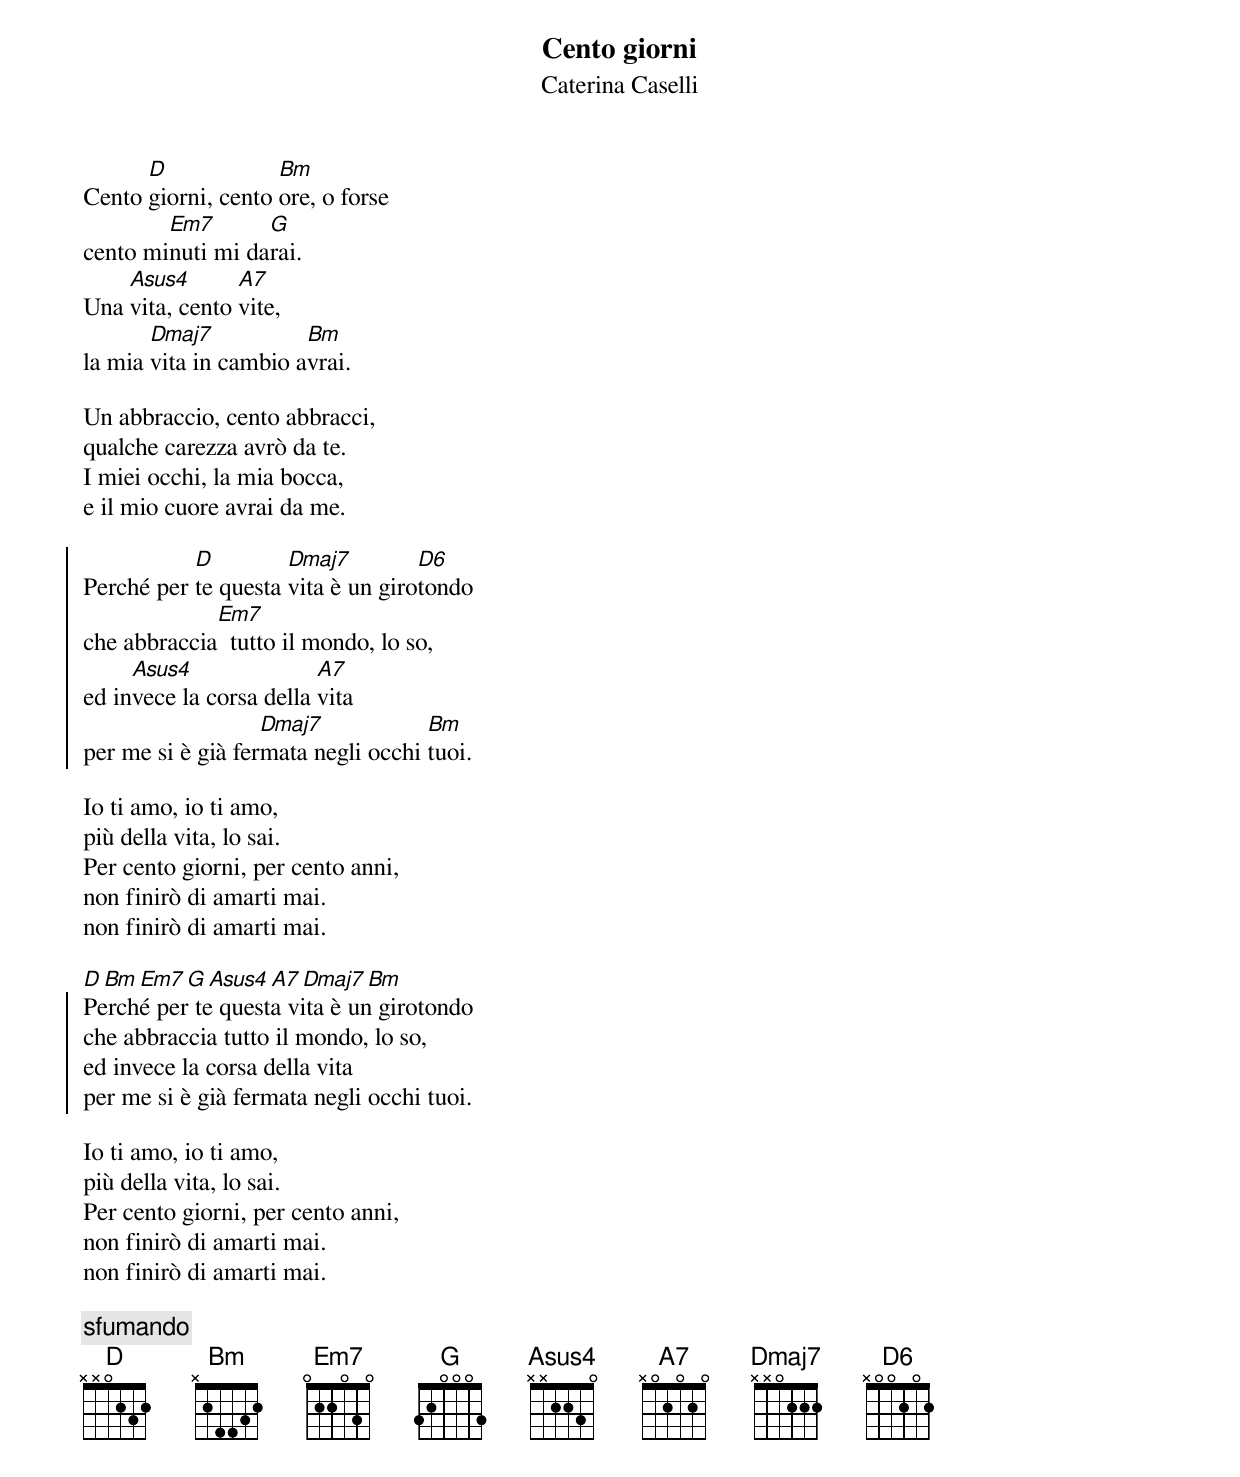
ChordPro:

{title: Cento giorni}
{subtitle: Caterina Caselli}

Cento [D]giorni, cento [Bm]ore, o forse
cento mi[Em7]nuti mi da[G]rai.
Una [Asus4]vita, cento [A7]vite,
la mia [Dmaj7]vita in cambio a[Bm]vrai.

Un abbraccio, cento abbracci,
qualche carezza avrò da te.
I miei occhi, la mia bocca,
e il mio cuore avrai da me.

{soc}
Perché per [D]te questa [Dmaj7]vita è un giro[D6]tondo
che abbraccia[Em7]  tutto il mondo, lo so,
ed in[Asus4]vece la corsa della [A7]vita
per me si è già fer[Dmaj7]mata negli occhi [Bm]tuoi.
{eoc}

Io ti amo, io ti amo,
più della vita, lo sai.
Per cento giorni, per cento anni,
non finirò di amarti mai.
non finirò di amarti mai.

[D][Bm][Em7][G][Asus4][A7][Dmaj7][Bm]
{soc}
Perché per te questa vita è un girotondo
che abbraccia tutto il mondo, lo so,
ed invece la corsa della vita
per me si è già fermata negli occhi tuoi.
{eoc}

Io ti amo, io ti amo,
più della vita, lo sai.
Per cento giorni, per cento anni,
non finirò di amarti mai.
non finirò di amarti mai.

{c: sfumando}
